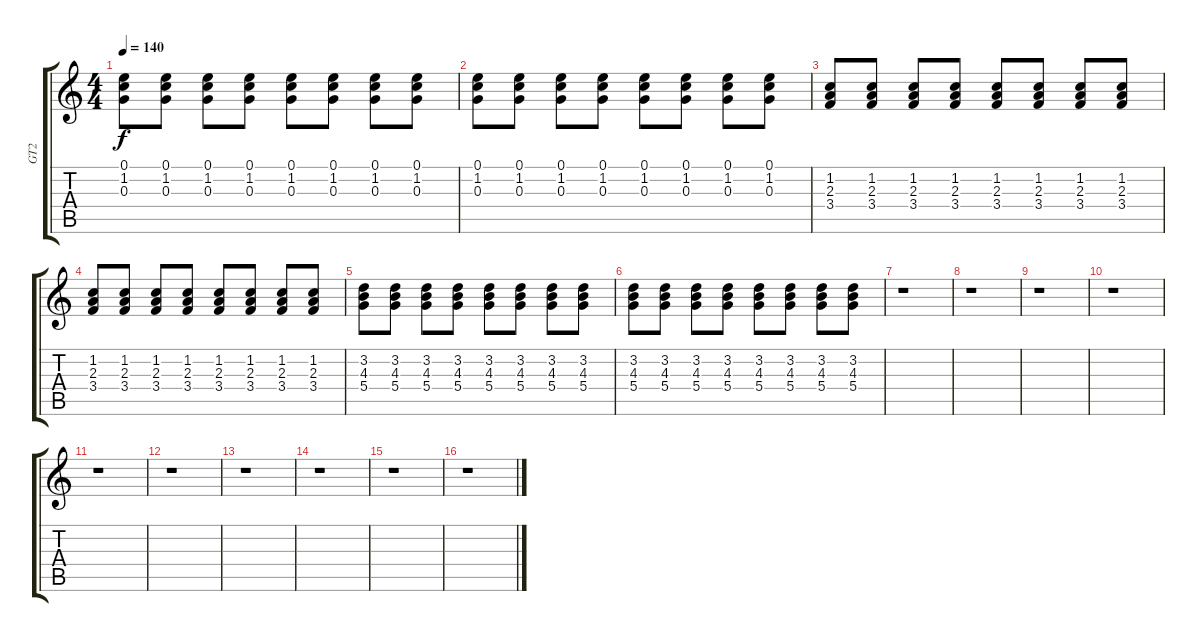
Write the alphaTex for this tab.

\track ("GT2" "GT2") {instrument electricguitarclean}
\staff {score tabs}
\tuning (E4 B3 G3 D3 A2 E2) {hide}
\ts (4 4)
\tempo 140
\clef g2
\ks c
(0.1 1.2 0.3).8{dy f} (0.1 1.2 0.3).8 (0.1 1.2 0.3).8 (0.1 1.2 0.3).8 (0.1 1.2 0.3).8 (0.1 1.2 0.3).8 (0.1 1.2 0.3).8 (0.1 1.2 0.3).8 |
(0.1 1.2 0.3).8 (0.1 1.2 0.3).8 (0.1 1.2 0.3).8 (0.1 1.2 0.3).8 (0.1 1.2 0.3).8 (0.1 1.2 0.3).8 (0.1 1.2 0.3).8 (0.1 1.2 0.3).8 |
(1.2 2.3 3.4).8 (1.2 2.3 3.4).8 (1.2 2.3 3.4).8 (1.2 2.3 3.4).8 (1.2 2.3 3.4).8 (1.2 2.3 3.4).8 (1.2 2.3 3.4).8 (1.2 2.3 3.4).8 |
(1.2 2.3 3.4).8 (1.2 2.3 3.4).8 (1.2 2.3 3.4).8 (1.2 2.3 3.4).8 (1.2 2.3 3.4).8 (1.2 2.3 3.4).8 (1.2 2.3 3.4).8 (1.2 2.3 3.4).8 |
(3.2 4.3 5.4).8 (3.2 4.3 5.4).8 (3.2 4.3 5.4).8 (3.2 4.3 5.4).8 (3.2 4.3 5.4).8 (3.2 4.3 5.4).8 (3.2 4.3 5.4).8 (3.2 4.3 5.4).8 |
(3.2 4.3 5.4).8 (3.2 4.3 5.4).8 (3.2 4.3 5.4).8 (3.2 4.3 5.4).8 (3.2 4.3 5.4).8 (3.2 4.3 5.4).8 (3.2 4.3 5.4).8 (3.2 4.3 5.4).8 |
r.1 |
r.1 |
r.1 |
r.1 |
r.1 |
r.1 |
r.1 |
r.1 |
r.1 |
r.1
